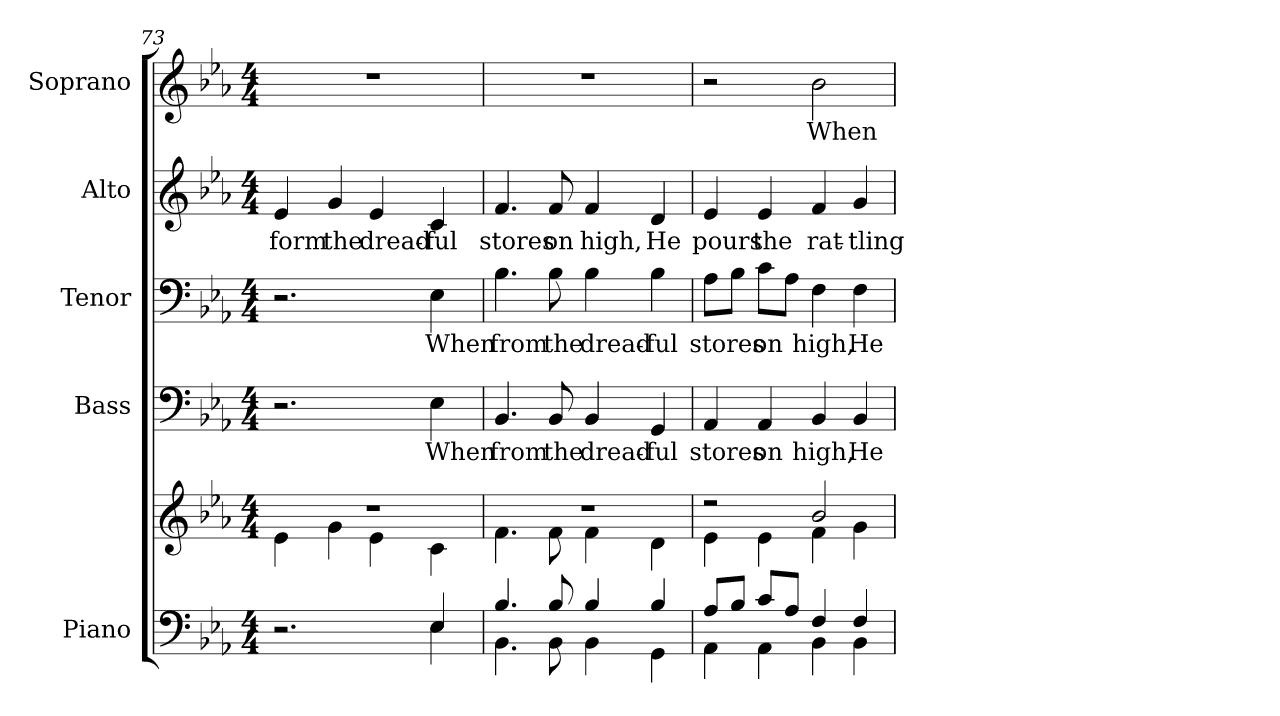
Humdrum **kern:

**kern	**kern	**kern	**text	**kern	**text	**kern	**text	**kern	**text
*part5	*part5	*part4	*part4	*part3	*part3	*part2	*part2	*part1	*part1
*staff6	*staff5	*staff4	*staff4	*staff3	*staff3	*staff2	*staff2	*staff1	*staff1
*I"Piano	*	*I"Bass	*	*I"Tenor	*	*I"Alto	*	*I"Soprano	*
*I'Pno.	*	*I'B.	*	*I'T.	*	*I'A.	*	*I'S.	*
!!LO:LB:g=z
*clefF4	*clefG2	*clefF4	*	*clefF4	*	*clefG2	*	*clefG2	*
*k[b-e-a-]	*k[b-e-a-]	*k[b-e-a-]	*	*k[b-e-a-]	*	*k[b-e-a-]	*	*k[b-e-a-]	*
*E-:	*E-:	*E-:	*	*E-:	*	*E-:	*	*E-:	*
*M4/4	*M4/4	*M4/4	*	*M4/4	*	*M4/4	*	*M4/4	*
=73	=73	=73	=73	=73	=73	=73	=73	=73	=73
*^	*^	*	*	*	*	*	*	*	*
!	!	!	!	!	!	!	!	!	!LO:LY:b:color=#000000	!	!
2.r	2.ryy	1r	4e-i\	2.r	.	2.r	.	4e-i/	form	1r	.
!	!	!	!	!	!	!	!	!	!LO:LY:b:color=#000000	!	!
.	.	.	4gi\	.	.	.	.	4gi/	the	.	.
!	!	!	!	!	!	!	!	!	!LO:LY:b:color=#000000	!	!
.	.	.	4e-i\	.	.	.	.	4e-i/	dread-	.	.
!	!	!	!	!	!LO:LY:b:color=#000000	!	!	!	!	!	!
!	!	!	!	!	!	!	!LO:LY:b:color=#000000	!	!	!	!
!	!	!	!	!	!	!	!	!	!LO:LY:b:color=#000000	!	!
4E-i/	4E-i\	.	4ci\	4E-i\	When	4E-i\	When	4ci/	-ful	.	.
=74	=74	=74	=74	=74	=74	=74	=74	=74	=74	=74	=74
!	!	!	!	!	!LO:LY:b:color=#000000	!	!	!	!	!	!
!	!	!	!	!	!	!	!LO:LY:b:color=#000000	!	!	!	!
!	!	!	!	!	!	!	!	!	!LO:LY:b:color=#000000	!	!
4.B-i/	4.BB-i\	1r	4.fi\	4.BB-i/	from	4.B-i\	from	4.fi/	stores	1r	.
!	!	!	!	!	!LO:LY:b:color=#000000	!	!	!	!	!	!
!	!	!	!	!	!	!	!LO:LY:b:color=#000000	!	!	!	!
!	!	!	!	!	!	!	!	!	!LO:LY:b:color=#000000	!	!
8B-i/	8BB-i\	.	8fi\	8BB-i/	the	8B-i\	the	8fi/	on	.	.
!	!	!	!	!	!LO:LY:b:color=#000000	!	!	!	!	!	!
!	!	!	!	!	!	!	!LO:LY:b:color=#000000	!	!	!	!
!	!	!	!	!	!	!	!	!	!LO:LY:b:color=#000000	!	!
4B-i/	4BB-i\	.	4fi\	4BB-i/	dread-	4B-i\	dread-	4fi/	high,	.	.
!	!	!	!	!	!LO:LY:b:color=#000000	!	!	!	!	!	!
!	!	!	!	!	!	!	!LO:LY:b:color=#000000	!	!	!	!
!	!	!	!	!	!	!	!	!	!LO:LY:b:color=#000000	!	!
4B-i/	4GGi\	.	4di\	4GGi/	-ful	4B-i\	-ful	4di/	He	.	.
=75	=75	=75	=75	=75	=75	=75	=75	=75	=75	=75	=75
!	!	!	!	!	!LO:LY:b:color=#000000	!	!	!	!	!	!
!	!	!	!	!	!	!	!LO:LY:b:color=#000000	!	!	!	!
!	!	!	!	!	!	!	!	!	!LO:LY:b:color=#000000	!	!
8A-i/L	4AA-i\	2r	4e-i\	4AA-i/	stores	8A-i\L	stores	4e-i/	pours	2r	.
8B-i/J	.	.	.	.	.	8B-i\J	.	.	.	.	.
!	!	!	!	!	!LO:LY:b:color=#000000	!	!	!	!	!	!
!	!	!	!	!	!	!	!LO:LY:b:color=#000000	!	!	!	!
!	!	!	!	!	!	!	!	!	!LO:LY:b:color=#000000	!	!
8ci/L	4AA-i\	.	4e-i\	4AA-i/	on	8ci\L	on	4e-i/	the	.	.
8A-i/J	.	.	.	.	.	8A-i\J	.	.	.	.	.
!	!	!	!	!	!LO:LY:b:color=#000000	!	!	!	!	!	!
!	!	!	!	!	!	!	!LO:LY:b:color=#000000	!	!	!	!
!	!	!	!	!	!	!	!	!	!LO:LY:b:color=#000000	!	!
!	!	!	!	!	!	!	!	!	!	!	!LO:LY:b:color=#000000
4Fi/	4BB-i\	2b-i/	4fi\	4BB-i/	high,	4Fi\	high,	4fi/	rat-	2b-i\	When
!	!	!	!	!	!LO:LY:b:color=#000000	!	!	!	!	!	!
!	!	!	!	!	!	!	!LO:LY:b:color=#000000	!	!	!	!
!	!	!	!	!	!	!	!	!	!LO:LY:b:color=#000000	!	!
4Fi/	4BB-i\	.	4gi\	4BB-i/	He	4Fi\	He	4gi/	-tling	.	.
*v	*v	*	*	*	*	*	*	*	*	*	*
*	*v	*v	*	*	*	*	*	*	*	*
=	=	=	=	=	=	=	=	=	=
*-	*-	*-	*-	*-	*-	*-	*-	*-	*-
